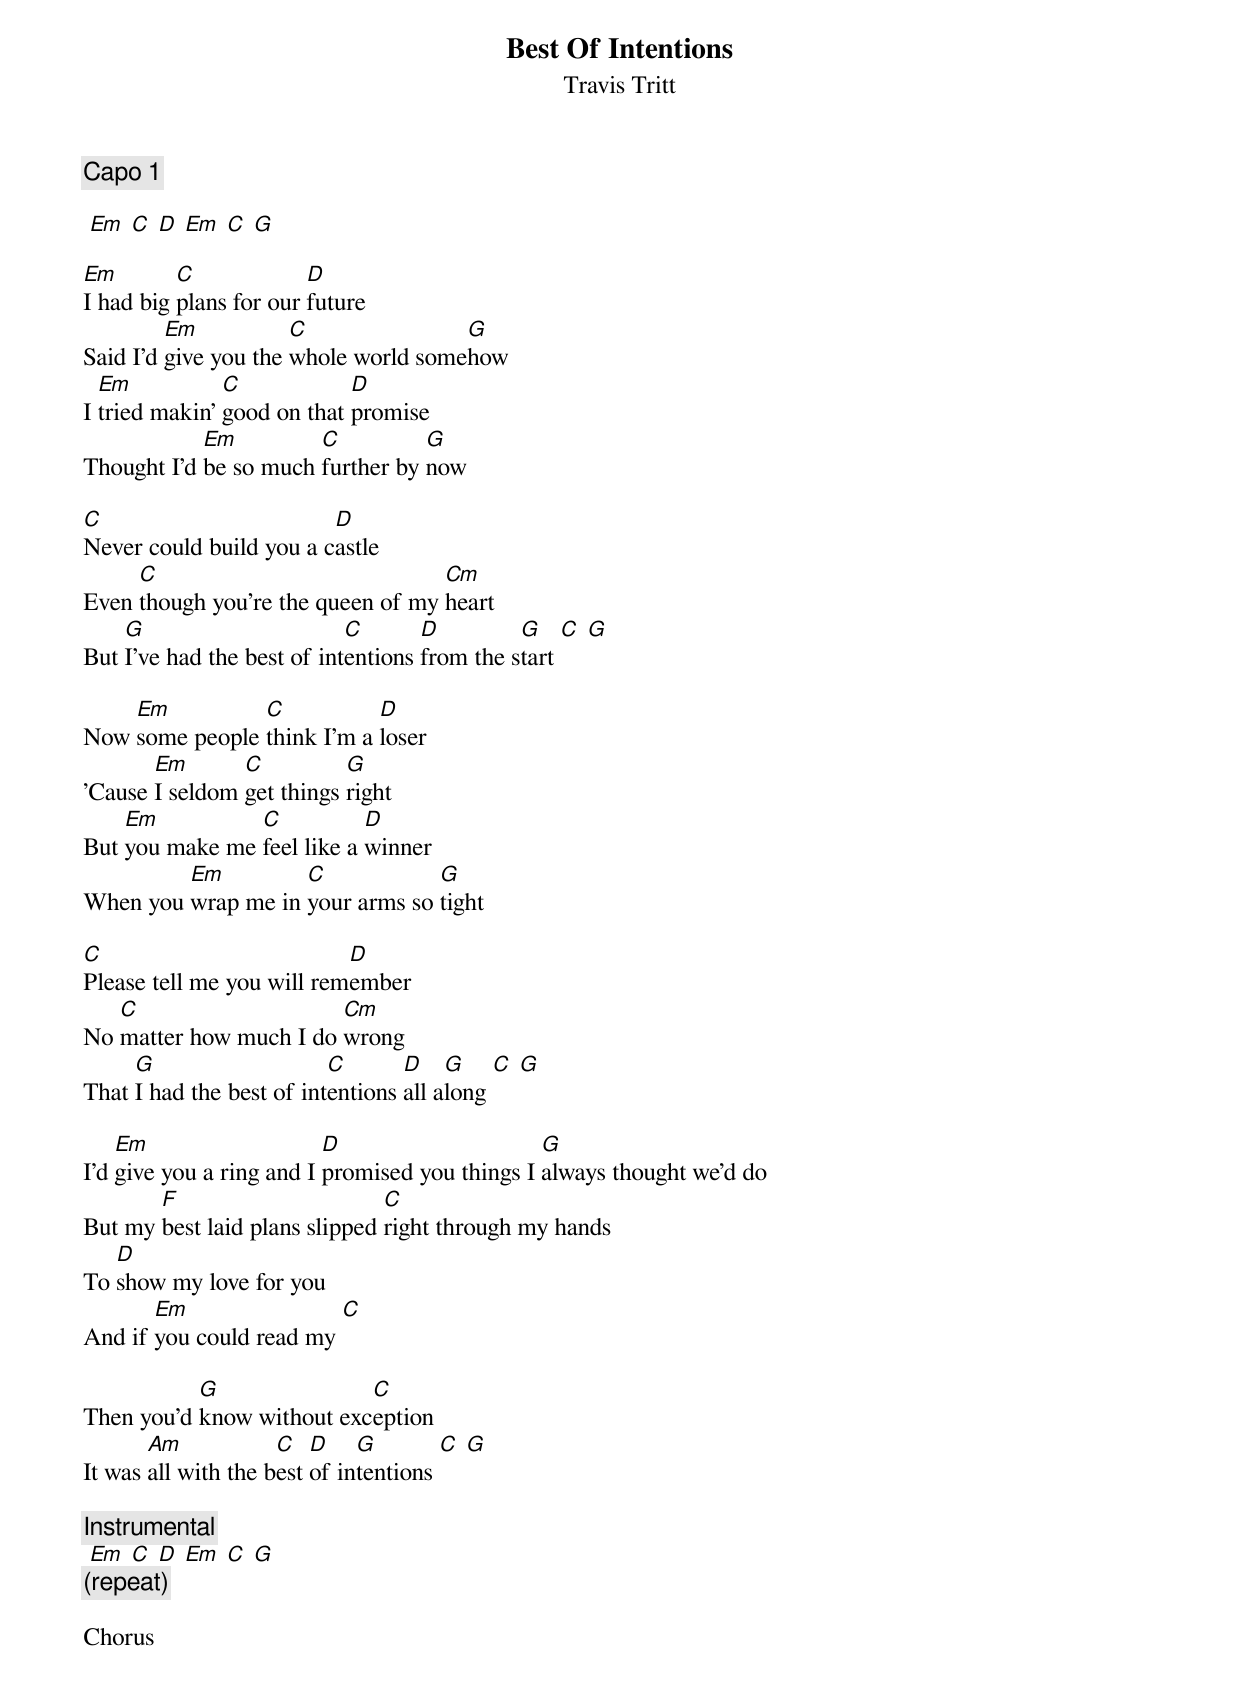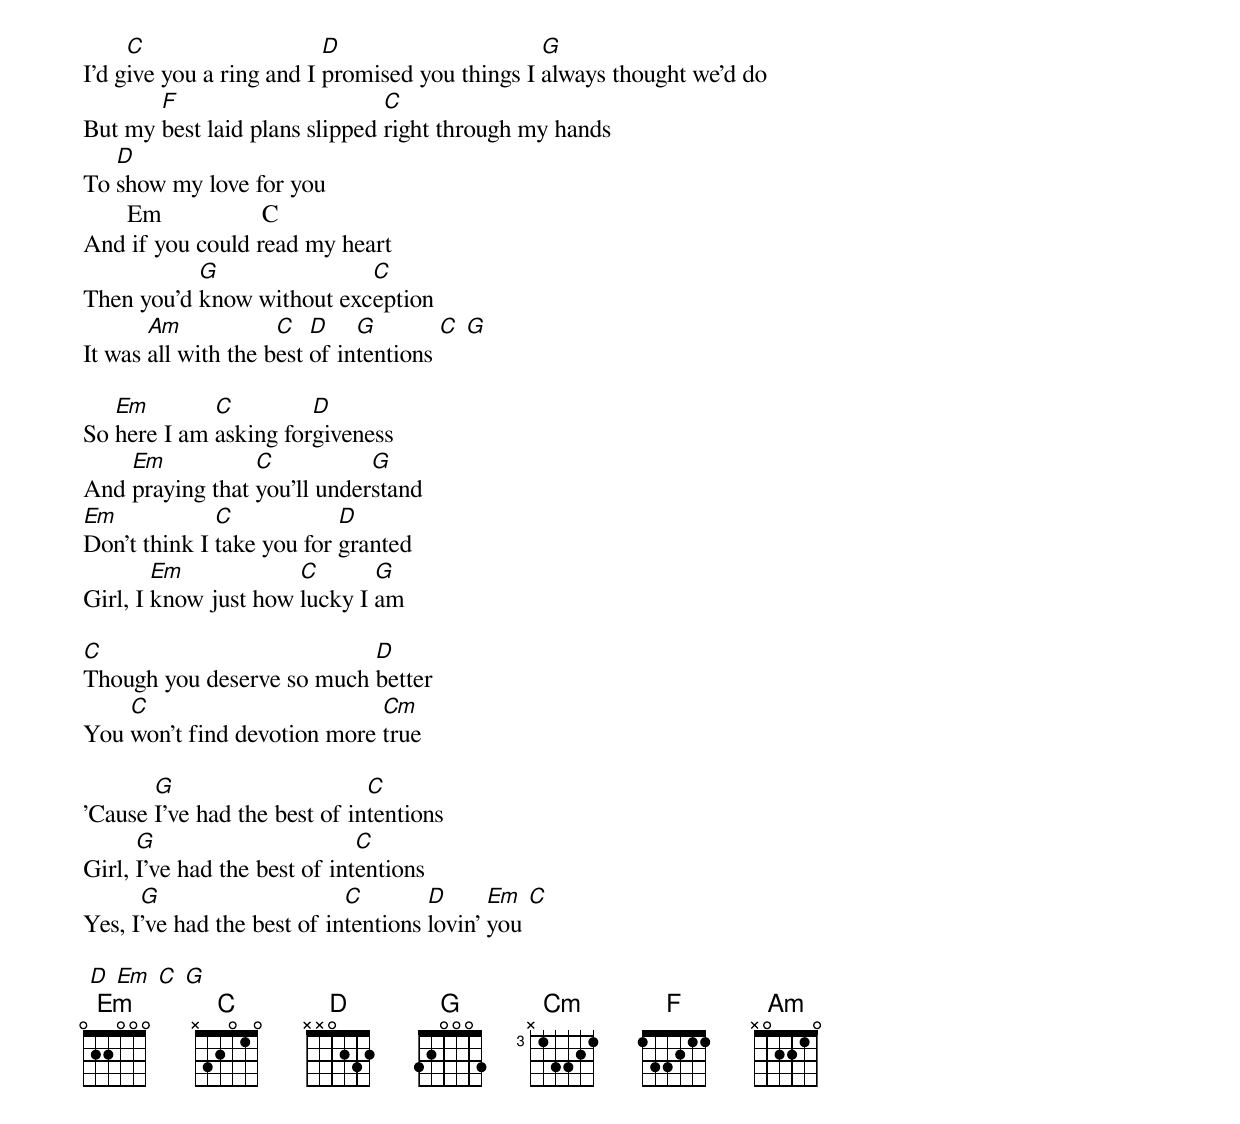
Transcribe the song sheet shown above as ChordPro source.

{title: Best Of Intentions}
{subtitle: Travis Tritt}

{c:Capo 1}

 [Em] [C] [D] [Em] [C] [G]

[Em]I had big [C]plans for our [D]future
Said I'd [Em]give you the [C]whole world some[G]how
I [Em]tried makin' [C]good on that [D]promise
Thought I'd [Em]be so much [C]further by [G]now

[C]Never could build you a c[D]astle
Even [C]though you're the queen of my [Cm]heart
But [G]I've had the best of int[C]entions [D]from the s[G]tart [C] [G]

Now [Em]some people [C]think I'm a [D]loser
'Cause [Em]I seldom [C]get things [G]right
But [Em]you make me [C]feel like a [D]winner
When you [Em]wrap me in [C]your arms so [G]tight

[C]Please tell me you will rem[D]ember
No [C]matter how much I do [Cm]wrong
That [G]I had the best of int[C]entions [D]all a[G]long [C] [G]

I'd [Em]give you a ring and I [D]promised you things I [G]always thought we'd do
But my [F]best laid plans slipped [C]right through my hands
To [D]show my love for you
And if [Em]you could read my [C]

Then you'd [G]know without exc[C]eption
It was [Am]all with the b[C]est [D]of in[G]tentions [C] [G]

{c:Instrumental}
 [Em] [C] [D] [Em] [C] [G]
{c:(repeat)}

Chorus
I'd g[C]ive you a ring and I [D]promised you things I [G]always thought we'd do
But my [F]best laid plans slipped [C]right through my hands
To [D]show my love for you
       Em                C
And if you could read my heart
Then you'd [G]know without exc[C]eption
It was [Am]all with the b[C]est [D]of in[G]tentions [C] [G]

So [Em]here I am [C]asking for[D]giveness
And [Em]praying that [C]you'll under[G]stand
[Em]Don't think I [C]take you for [D]granted
Girl, I [Em]know just how [C]lucky I [G]am

[C]Though you deserve so much [D]better
You [C]won't find devotion more [Cm]true

'Cause [G]I've had the best of in[C]tentions
Girl, [G]I've had the best of int[C]entions
Yes, I[G]'ve had the best of in[C]tentions [D]lovin' [Em]you [C]

 [D] [Em] [C] [G]
